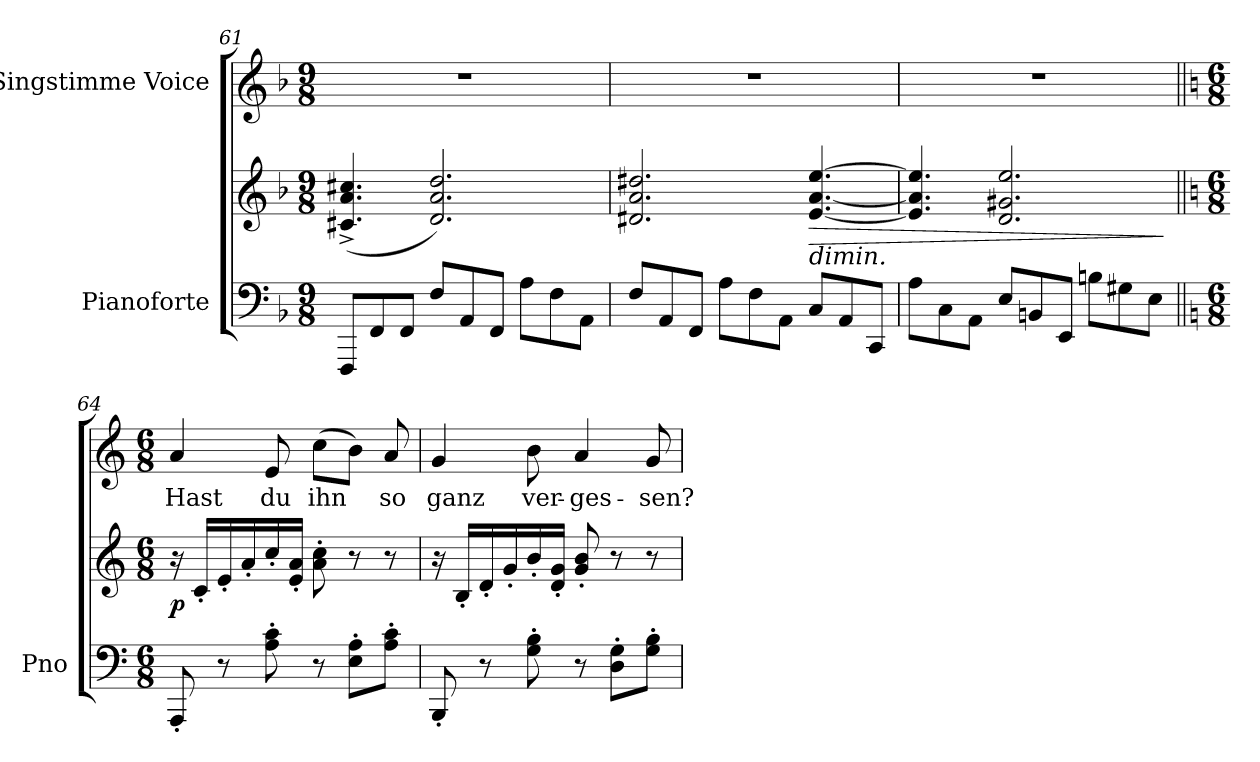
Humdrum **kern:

**kern	**kern	**dynam	**kern	**text
*part2	*part2	*part2	*part1	*part1
*staff3	*staff2	*staff2/3	*staff1	*staff1
*I"Pianoforte	*	*	*I"Singstimme Voice	*
*I'Pno	*	*	*	*
*clefF4	*clefG2	*	*clefG2	*
*k[b-]	*k[b-]	*	*k[b-]	*
*M9/8	*M9/8	*	*M9/8	*
=61	=61	=61	=61	=61
8FFF/L	(<4.c#X/^ 4.a/^ 4.cc#X/^	.	8%9r	.
8FF/	.	.	.	.
8FF/J	.	.	.	.
8F/L	2.d/ 2.a/ 2.dd/)	.	.	.
8AA/	.	.	.	.
8FF/J	.	.	.	.
8A\L	.	.	.	.
8F\	.	.	.	.
8AA\J	.	.	.	.
!!LO:LB:g=z
=62	=62	=62	=62	=62
8F/L	2.d#X/ 2.a/ 2.dd#X/	.	8%9r	.
8AA/	.	.	.	.
8FF/J	.	.	.	.
8A\L	.	.	.	.
8F\	.	.	.	.
8AA\J	.	.	.	.
!	!LO:TX:b:i:t=dimin.	!	!	!
!	!	!LO:HP:b	!	!
8C/L	[4.e/ [4.a/ [4.ee/	>	.	.
8AA/	.	.	.	.
8CC/J	.	.	.	.
=63	=63	=63	=63	=63
8A\L	4.e/] 4.a/] 4.ee/]	.	8%9r	.
8C\	.	.	.	.
8AA\J	.	.	.	.
8E/L	2.d/ 2.g#X/ 2.ee/	.	.	.
8BBn/	.	.	.	.
8EE/J	.	.	.	.
8Bn\L	.	.	.	.
8G#X\	.	.	.	.
8E\J	.	.	.	.
.	.	]	.	.
=64||	=64||	=64||	=64||	=64||
*k[]	*k[]	*	*k[]	*
*M6/8	*M6/8	*	*M6/8	*
!	!	!LO:DY:b	!	!LO:LY:b
8AAA'/	16r	p	4a/	Hast
.	16c'/LL	.	.	.
8r	16e'/	.	.	.
.	16a'/	.	.	.
!	!	!	!	!LO:LY:b
8A\' 8c\'	16cc'/	.	8e/	du
.	16e/' 16a/'JJ	.	.	.
!	!	!	!	!LO:LY:b
8r	8a\' 8cc\'	.	(>8cc\L	ihn
8E\' 8A\'L	8r	.	8b\J)	.
!	!	!	!	!LO:LY:b
8A\' 8c\'J	8r	.	8a/	so
=65	=65	=65	=65	=65
!	!	!	!	!LO:LY:b
8BBB'/	16r	.	4g/	ganz
.	16B'/LL	.	.	.
8r	16d'/	.	.	.
.	16g'/	.	.	.
!	!	!	!	!LO:LY:b
8G\' 8B\'	16b'/	.	8b\	ver-
.	16d/' 16g/'JJ	.	.	.
!	!	!	!	!LO:LY:b
8r	8g/' 8b/'	.	4a/	-ges-
8D\' 8G\'L	8r	.	.	.
!	!	!	!	!LO:LY:b
8G\' 8B\'J	8r	.	8g/	-sen?
=	=	=	=	=
*-	*-	*-	*-	*-
